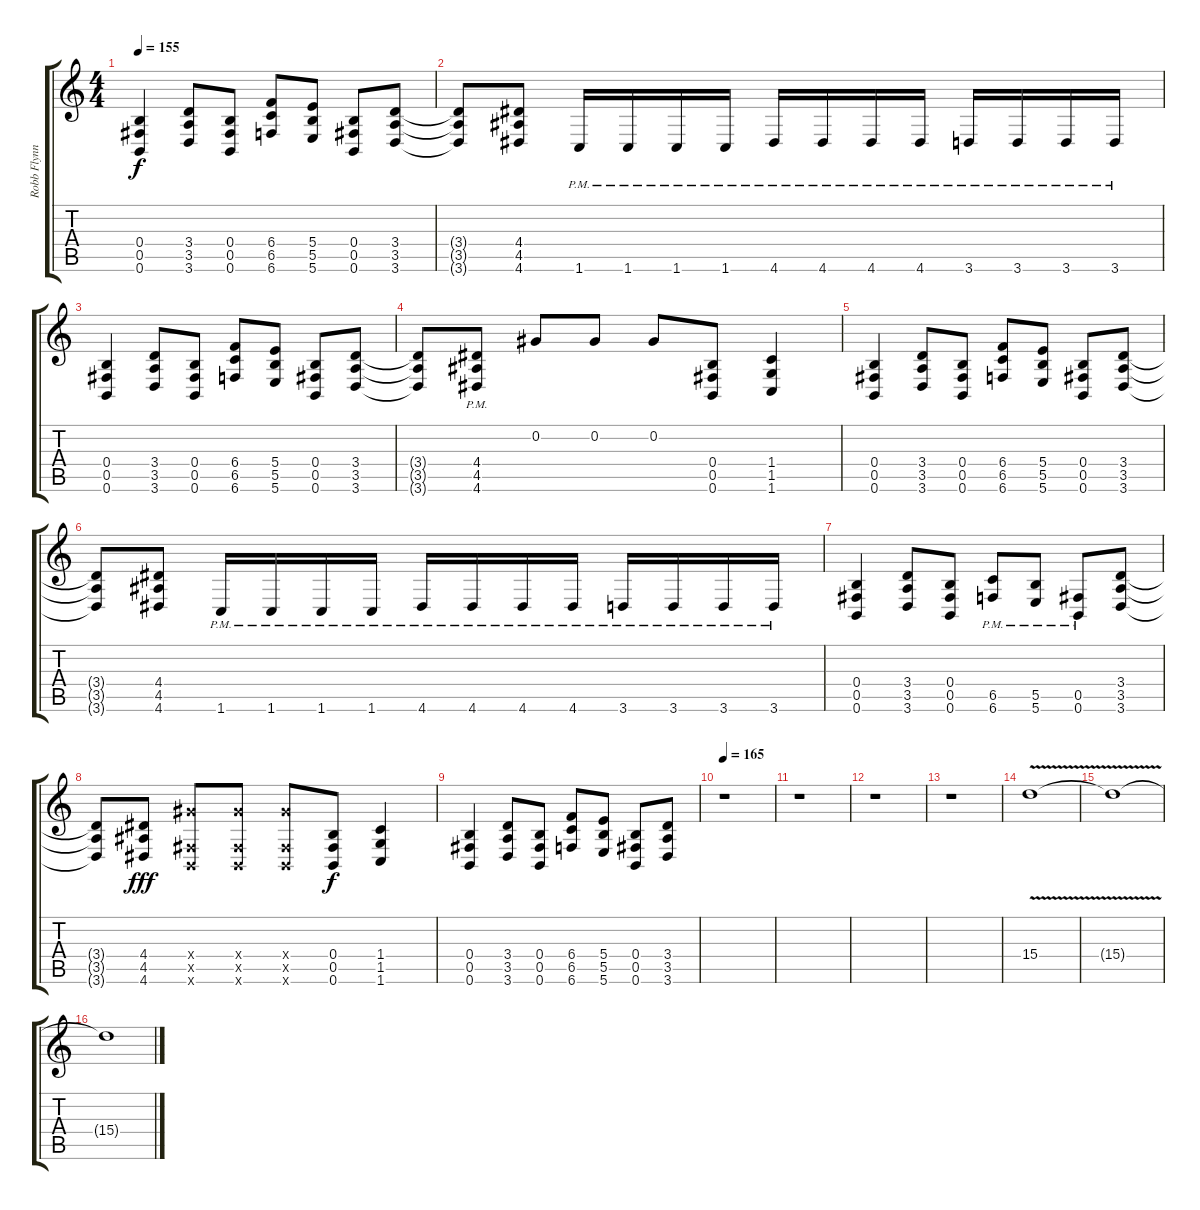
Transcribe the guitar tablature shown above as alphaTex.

\track ("Robb Flynn" "Robb Flynn") {instrument distortionguitar}
\staff {score tabs}
\tuning (Db4 Ab3 E3 B2 Gb2 B1) {hide}
\ts (4 4)
\tempo 155
\clef g2
\ks c
(0.4 0.5 0.6).4{dy f} (3.4 3.5 3.6).8 (0.4 0.5 0.6).8 (6.4 6.5 6.6).8 (5.4 5.5 5.6).8 (0.4 0.5 0.6).8 (3.4 3.5 3.6).8 |
(3.4{t} 3.5{t} 3.6{t}).8 (4.4 4.5 4.6).8 1.6{pm}.16 1.6{pm}.16 1.6{pm}.16 1.6{pm}.16 4.6{pm}.16 4.6{pm}.16 4.6{pm}.16 4.6{pm}.16 3.6{pm}.16 3.6{pm}.16 3.6{pm}.16 3.6{pm}.16 |
(0.4 0.5 0.6).4 (3.4 3.5 3.6).8 (0.4 0.5 0.6).8 (6.4 6.5 6.6).8 (5.4 5.5 5.6).8 (0.4 0.5 0.6).8 (3.4 3.5 3.6).8 |
(3.4{t} 3.5{t} 3.6{t}).8 (4.4{pm} 4.5{pm} 4.6{pm}).8 0.2.8 0.2.8 0.2.8 (0.4 0.5 0.6).8 (1.4 1.5 1.6).4 |
(0.4 0.5 0.6).4 (3.4 3.5 3.6).8 (0.4 0.5 0.6).8 (6.4 6.5 6.6).8 (5.4 5.5 5.6).8 (0.4 0.5 0.6).8 (3.4 3.5 3.6).8 |
(3.4{t} 3.5{t} 3.6{t}).8 (4.4 4.5 4.6).8 1.6{pm}.16 1.6{pm}.16 1.6{pm}.16 1.6{pm}.16 4.6{pm}.16 4.6{pm}.16 4.6{pm}.16 4.6{pm}.16 3.6{pm}.16 3.6{pm}.16 3.6{pm}.16 3.6{pm}.16 |
(0.4 0.5 0.6).4 (3.4 3.5 3.6).8 (0.4 0.5 0.6).8 (6.5{pm} 6.6{pm}).8 (5.5{pm} 5.6{pm}).8 (0.5{pm} 0.6{pm}).8 (3.4 3.5 3.6).8 |
(3.4{t} 3.5{t} 3.6{t}).8 (4.4 4.5 4.6).8{dy fff} (9.4{x} 0.5{x} 0.6{x}).8 (9.4{x} 0.5{x} 0.6{x}).8 (9.4{x} 0.5{x} 0.6{x}).8 (0.4 0.5 0.6).8{dy f} (1.4 1.5 1.6).4 |
(0.4 0.5 0.6).4 (3.4 3.5 3.6).8 (0.4 0.5 0.6).8 (6.4 6.5 6.6).8 (5.4 5.5 5.6).8 (0.4 0.5 0.6).8 (3.4 3.5 3.6).8 |
\tempo 165
r.1 |
r.1 |
r.1 |
r.1{volume 0} |
15.4{v}.1{volume 16} |
15.4{t}.1 |
15.4{t}.1
